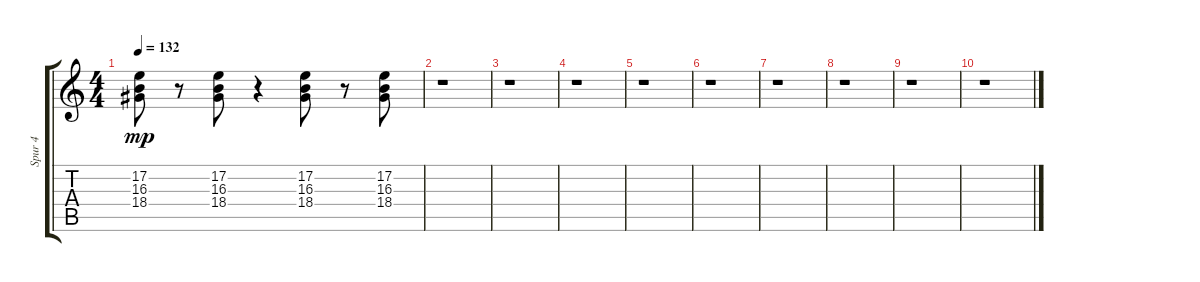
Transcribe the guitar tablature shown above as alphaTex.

\track ("Spur 4" "Spur 4") {instrument drawbarorgan}
\staff {score tabs}
\tuning (E4 B3 G3 D3 A2 E2) {hide}
\ts (4 4)
\tempo 132
\clef g2
\ks c
(17.2 16.3 18.4).8{dy mp} r.8 (17.2 16.3 18.4).8 r.4 (17.2 16.3 18.4).8 r.8 (17.2 16.3 18.4).8 |
r.1 |
r.1 |
r.1 |
r.1 |
r.1 |
r.1 |
r.1 |
r.1 |
r.1
